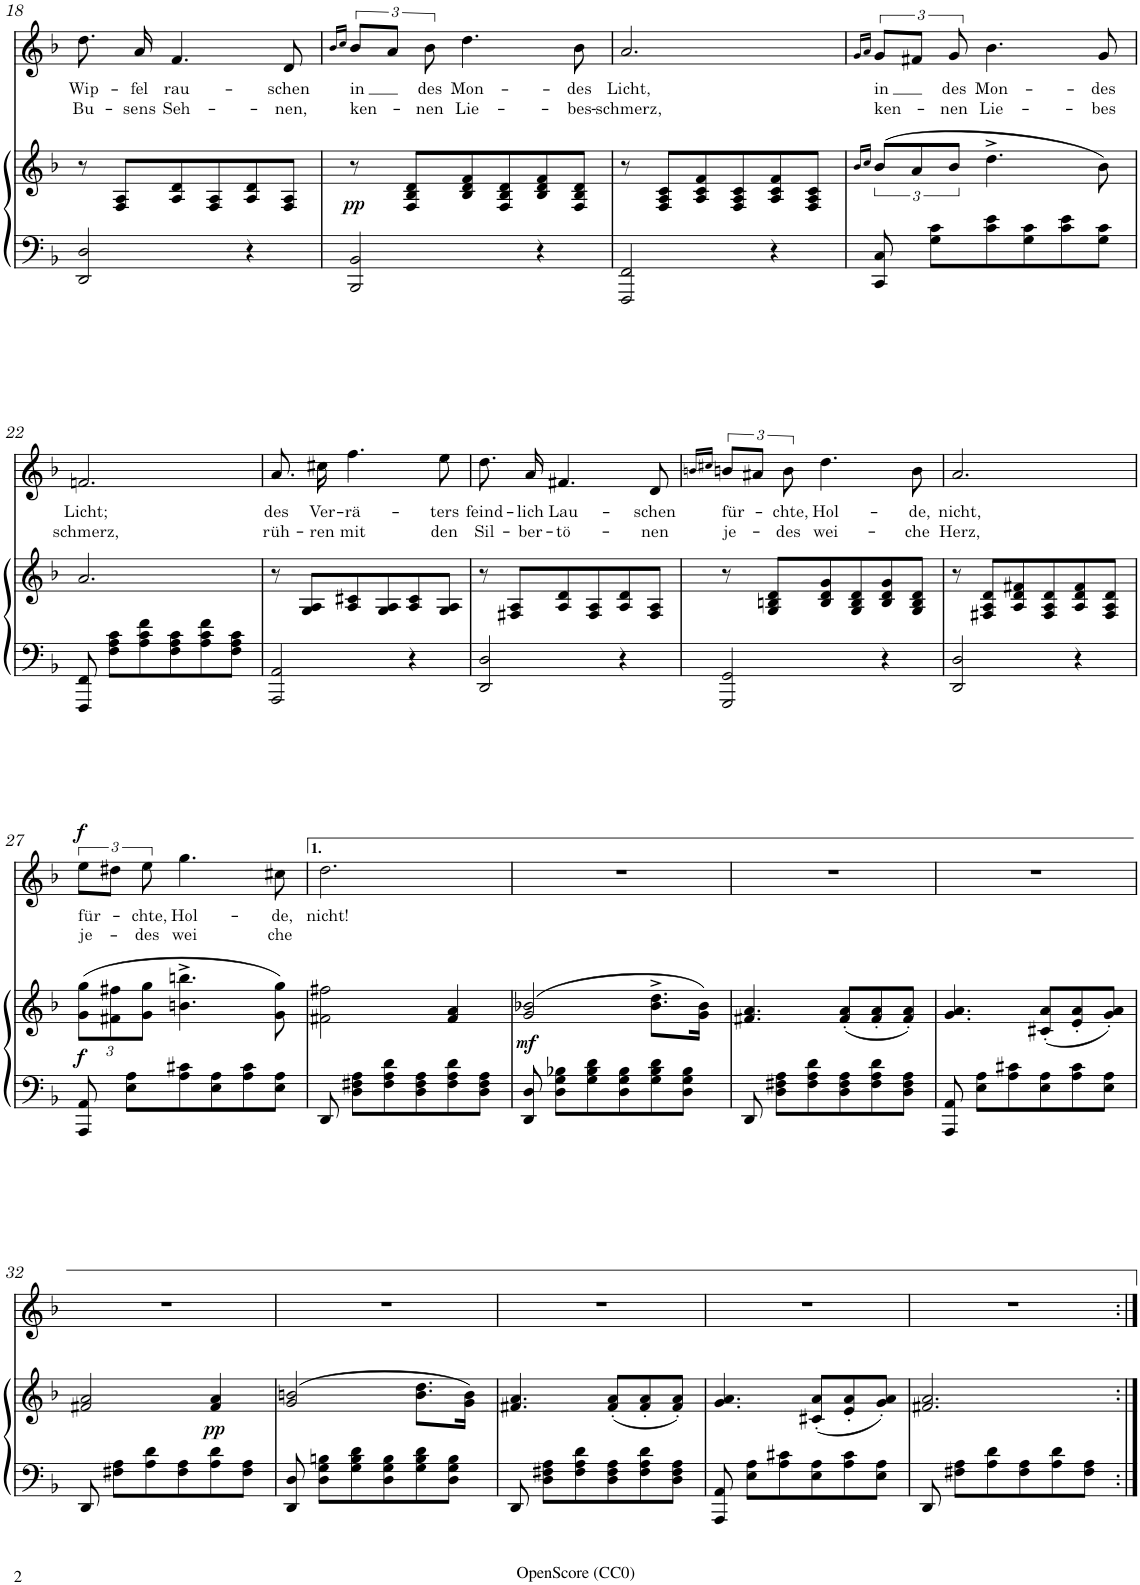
**kern	**kern	**dynam	**kern	**text	**text	**dynam
*part2	*part2	*part2	*part1	*part1	*part1	*part1
*staff3	*staff2	*staff2/3	*staff1	*staff1	*staff1	*staff1
*I"Piano	*	*	*I"Voice	*	*	*
*I'Pno	*	*	*	*	*	*
!!LO:PB:g=z
*clefF4	*clefG2	*	*clefG2	*	*	*
*k[b-]	*k[b-]	*	*k[b-]	*	*	*
*M3/4	*M3/4	*	*M3/4	*	*	*
=18	=18	=18	=18	=18	=18	=18
!	!	!	!	!LO:LY:b	!LO:LY:b	!
2DD/ 2D/	8r	.	8.dd\	Wip-	Bu-	.
.	8F/ 8A/L	.	.	.	.	.
!	!	!	!	!LO:LY:b	!LO:LY:b	!
.	.	.	16a/	-fel	-sens	.
!	!	!	!	!LO:LY:b	!LO:LY:b	!
.	8A/ 8d/	.	4.f/	rau-	Seh-	.
.	8F/ 8A/	.	.	.	.	.
4r	8A/ 8d/	.	.	.	.	.
!	!	!	!	!LO:LY:b	!LO:LY:b	!
.	8F/ 8A/J	.	8d/	-schen	-nen,	.
=19	=19	=19	=19	=19	=19	=19
.	.	.	16qb-/LL	.	.	.
.	.	.	16qcc/JJ	.	.	.
!	!	!LO:DY:b	!	!LO:LY:b	!LO:LY:b	!
2BBB-/ 2BB-/	8r	pp	12b-/L	in	ken-	.
.	.	.	12a/J	.	.	.
.	8F/ 8B-/ 8d/L	.	.	.	.	.
!	!	!	!	!LO:LY:b	!LO:LY:b	!
.	.	.	12b-\	des	-nen	.
!	!	!	!	!LO:LY:b	!LO:LY:b	!
.	8B-/ 8d/ 8f/	.	4.dd\	Mon-	Lie-	.
.	8F/ 8B-/ 8d/	.	.	.	.	.
4r	8B-/ 8d/ 8f/	.	.	.	.	.
!	!	!	!	!LO:LY:b	!LO:LY:b	!
.	8F/ 8B-/ 8d/J	.	8b-\	-des	-bes-	.
=20	=20	=20	=20	=20	=20	=20
!	!	!	!	!LO:LY:b	!LO:LY:b	!
2FFF/ 2FF/	8r	.	2.a/	Licht,	-schmerz,	.
.	8F/ 8A/ 8c/L	.	.	.	.	.
.	8A/ 8c/ 8f/	.	.	.	.	.
.	8F/ 8A/ 8c/	.	.	.	.	.
4r	8A/ 8c/ 8f/	.	.	.	.	.
.	8F/ 8A/ 8c/J	.	.	.	.	.
=21	=21	=21	=21	=21	=21	=21
.	16qb-/LL	.	16qg/LL	.	.	.
.	16qcc/JJ	.	16qa/JJ	.	.	.
!	!	!	!	!LO:LY:b	!LO:LY:b	!
8CC/ 8C/	(12b-/L	.	12g/L	in	ken-	.
.	12a/	.	12f#X/J	.	.	.
8G\ 8c\L	.	.	.	.	.	.
!	!	!	!	!LO:LY:b	!LO:LY:b	!
.	12b-/J	.	12g/	des	-nen	.
!	!	!	!	!LO:LY:b	!LO:LY:b	!
8c\ 8e\	4.dd^\	.	4.b-\	Mon-	Lie-	.
8G\ 8c\	.	.	.	.	.	.
8c\ 8e\	.	.	.	.	.	.
!	!	!	!	!LO:LY:b	!LO:LY:b	!
8G\ 8c\J	8b-\)	.	8g/	-des	-bes	.
!!LO:LB:g=z
=22	=22	=22	=22	=22	=22	=22
!	!	!	!	!LO:LY:b	!LO:LY:b	!
8FFF/ 8FF/	2.a/	.	2.fn/	Licht;	schmerz,	.
8F\ 8A\ 8c\L	.	.	.	.	.	.
8A\ 8c\ 8f\	.	.	.	.	.	.
8F\ 8A\ 8c\	.	.	.	.	.	.
8A\ 8c\ 8f\	.	.	.	.	.	.
8F\ 8A\ 8c\J	.	.	.	.	.	.
=23	=23	=23	=23	=23	=23	=23
!	!	!	!	!LO:LY:b	!LO:LY:b	!
2AAA/ 2AA/	8r	.	8.a/	des	rüh-	.
.	8G/ 8A/L	.	.	.	.	.
!	!	!	!	!LO:LY:b	!LO:LY:b	!
.	.	.	16cc#X\	Ver-	-ren	.
!	!	!	!	!LO:LY:b	!LO:LY:b	!
.	8A/ 8c#X/	.	4.ff\	-rä-	mit	.
.	8G/ 8A/	.	.	.	.	.
4r	8A/ 8c#/	.	.	.	.	.
!	!	!	!	!LO:LY:b	!LO:LY:b	!
.	8G/ 8A/J	.	8ee\	-ters	den	.
=24	=24	=24	=24	=24	=24	=24
!	!	!	!	!LO:LY:b	!LO:LY:b	!
2DD/ 2D/	8r	.	8.dd\	feind-	Sil-	.
.	8F#X/ 8A/L	.	.	.	.	.
!	!	!	!	!LO:LY:b	!LO:LY:b	!
.	.	.	16a/	-lich	-ber-	.
!	!	!	!	!LO:LY:b	!LO:LY:b	!
.	8A/ 8d/	.	4.f#X/	Lau-	-tö-	.
.	8F#/ 8A/	.	.	.	.	.
4r	8A/ 8d/	.	.	.	.	.
!	!	!	!	!LO:LY:b	!LO:LY:b	!
.	8F#/ 8A/J	.	8d/	-schen	-nen	.
=25	=25	=25	=25	=25	=25	=25
.	.	.	16qbn/LL	.	.	.
.	.	.	16qcc#X/JJ	.	.	.
!	!	!	!	!LO:LY:b	!LO:LY:b	!
2GGG/ 2GG/	8r	.	12bn/L	für-	je-	.
.	.	.	12a#X/J	.	.	.
.	8G/ 8Bn/ 8d/L	.	.	.	.	.
!	!	!	!	!LO:LY:b	!LO:LY:b	!
.	.	.	12b\	-chte,	-des	.
!	!	!	!	!LO:LY:b	!LO:LY:b	!
.	8B/ 8d/ 8g/	.	4.dd\	Hol-	wei-	.
.	8G/ 8B/ 8d/	.	.	.	.	.
4r	8B/ 8d/ 8g/	.	.	.	.	.
!	!	!	!	!LO:LY:b	!LO:LY:b	!
.	8G/ 8B/ 8d/J	.	8b\	-de,	-che	.
=26	=26	=26	=26	=26	=26	=26
!	!	!	!	!LO:LY:b	!LO:LY:b	!
2DD/ 2D/	8r	.	2.a/	nicht,	Herz,	.
.	8F#X/ 8A/ 8d/L	.	.	.	.	.
.	8A/ 8d/ 8f#X/	.	.	.	.	.
.	8F#/ 8A/ 8d/	.	.	.	.	.
4r	8A/ 8d/ 8f#/	.	.	.	.	.
.	8F#/ 8A/ 8d/J	.	.	.	.	.
!!LO:LB:g=z
=27	=27	=27	=27	=27	=27	=27
*	*Xbrackettup	*	*	*	*	*
!	!	!LO:DY:b	!	!LO:LY:b	!LO:LY:b	!LO:DY:a
8AAA/ 8AA/	(12g\ 12gg\L	f	12ee\L	für-	je-	f
.	12f#X\ 12ff#X\	.	12dd#X\J	.	.	.
8E\ 8A\L	.	.	.	.	.	.
!	!	!	!	!LO:LY:b	!LO:LY:b	!
.	12g\ 12gg\J	.	12ee\	-chte,	-des	.
!	!	!	!	!LO:LY:b	!LO:LY:b	!
8A\ 8c#X\	4.bn\^ 4.bbn\^	.	4.gg\	Hol-	wei	.
8E\ 8A\	.	.	.	.	.	.
8A\ 8c#\	.	.	.	.	.	.
!	!	!	!	!LO:LY:b	!LO:LY:b	!
8E\ 8A\J	8g\ 8gg\)	.	8cc#X\	-de,	che	.
=28	=28	=28	=28	=28	=28	=28
!	!	!	!	!LO:LY:b	!	!
8DD/	2f#X\ 2ff#X\	.	2.dd\	nicht!	.	.
8D\ 8F#X\ 8A\L	.	.	.	.	.	.
8F#\ 8A\ 8d\	.	.	.	.	.	.
8D\ 8F#\ 8A\	.	.	.	.	.	.
8F#\ 8A\ 8d\	4f#/ 4a/	.	.	.	.	.
8D\ 8F#\ 8A\J	.	.	.	.	.	.
=29	=29	=29	=29	=29	=29	=29
!	!	!LO:DY:b	!	!	!	!
8DD/ 8D/	(2g/ 2b-X/	mf	2.r	.	.	.
8D\ 8G\ 8B-X\L	.	.	.	.	.	.
8G\ 8B-\ 8d\	.	.	.	.	.	.
8D\ 8G\ 8B-\	.	.	.	.	.	.
8G\ 8B-\ 8d\	8.b-\^ 8.dd\^L	.	.	.	.	.
8D\ 8G\ 8B-\J	.	.	.	.	.	.
.	16g\ 16b-\Jk)	.	.	.	.	.
=30	=30	=30	=30	=30	=30	=30
8DD/	4.f#X/ 4.a/	.	2.r	.	.	.
8D\ 8F#X\ 8A\L	.	.	.	.	.	.
8F#\ 8A\ 8d\	.	.	.	.	.	.
8D\ 8F#\ 8A\	(8f#/' 8a/'L	.	.	.	.	.
8F#\ 8A\ 8d\	8f#/' 8a/'	.	.	.	.	.
8D\ 8F#\ 8A\J	8f#/' 8a/'J)	.	.	.	.	.
=31	=31	=31	=31	=31	=31	=31
8AAA/ 8AA/	4.g/ 4.a/	.	2.r	.	.	.
8E\ 8A\L	.	.	.	.	.	.
8A\ 8c#X\	.	.	.	.	.	.
8E\ 8A\	(8c#X/' 8a/'L	.	.	.	.	.
8A\ 8c#\	8e/' 8a/'	.	.	.	.	.
8E\ 8A\J	8g/' 8a/'J)	.	.	.	.	.
!!LO:LB:g=z
=32	=32	=32	=32	=32	=32	=32
8DD/	2f#X/ 2a/	.	2.r	.	.	.
8F#X\ 8A\L	.	.	.	.	.	.
8A\ 8d\	.	.	.	.	.	.
8F#\ 8A\	.	.	.	.	.	.
!	!	!LO:DY:b	!	!	!	!
8A\ 8d\	4f#/ 4a/	pp	.	.	.	.
8F#\ 8A\J	.	.	.	.	.	.
=33	=33	=33	=33	=33	=33	=33
8DD/ 8D/	(2g/ 2bn/	.	2.r	.	.	.
8D\ 8G\ 8Bn\L	.	.	.	.	.	.
8G\ 8B\ 8d\	.	.	.	.	.	.
8D\ 8G\ 8B\	.	.	.	.	.	.
8G\ 8B\ 8d\	8.b\ 8.dd\L	.	.	.	.	.
8D\ 8G\ 8B\J	.	.	.	.	.	.
.	16g\ 16b\Jk)	.	.	.	.	.
=34	=34	=34	=34	=34	=34	=34
8DD/	4.f#X/ 4.a/	.	2.r	.	.	.
8D\ 8F#X\ 8A\L	.	.	.	.	.	.
8F#\ 8A\ 8d\	.	.	.	.	.	.
8D\ 8F#\ 8A\	(8f#/' 8a/'L	.	.	.	.	.
8F#\ 8A\ 8d\	8f#/' 8a/'	.	.	.	.	.
8D\ 8F#\ 8A\J	8f#/' 8a/'J)	.	.	.	.	.
=35	=35	=35	=35	=35	=35	=35
8AAA/ 8AA/	4.g/ 4.a/	.	2.r	.	.	.
8E\ 8A\L	.	.	.	.	.	.
8A\ 8c#X\	.	.	.	.	.	.
8E\ 8A\	(8c#X/' 8a/'L	.	.	.	.	.
8A\ 8c#\	8e/' 8a/'	.	.	.	.	.
8E\ 8A\J	8g/' 8a/'J)	.	.	.	.	.
=36	=36	=36	=36	=36	=36	=36
8DD/	2.f#X/ 2.a/	.	2.r	.	.	.
8F#X\ 8A\L	.	.	.	.	.	.
8A\ 8d\	.	.	.	.	.	.
8F#\ 8A\	.	.	.	.	.	.
8A\ 8d\	.	.	.	.	.	.
8F#\ 8A\J	.	.	.	.	.	.
=:|!	=:|!	=:|!	=:|!	=:|!	=:|!	=:|!
*-	*-	*-	*-	*-	*-	*-
